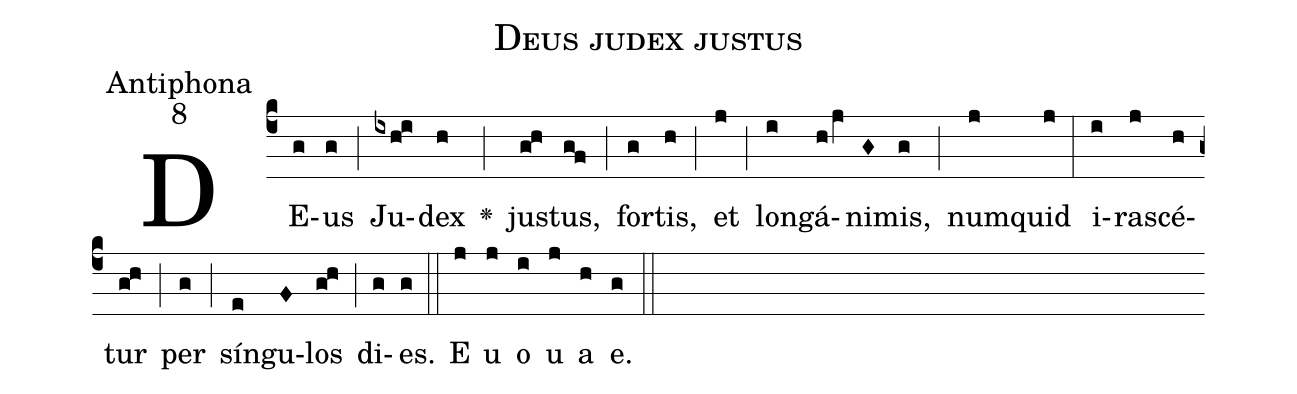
name:Deus judex justus;
office-part:Antiphona;
mode:8;
%%
(c4) DE(g)us(g) (;) Ju(ixh!i)dex(h) <v>\greheightstar</v>(;) ju(g!h)stus,(g!f) (;) for(g)tis,(h) (;) et(j) (;) lon(i)gá(hjV)ni(G)mis,(g) (;) num(j)quid(j) (:) i(i)ra(j)scé(h)tur(g!h) (;) per(g) (;) sín(e)gu(F)los(g!h) (;) di(g)es.(g) (::) E(j) u(j) o(i) u(j) a(h) e.(g) (::)
